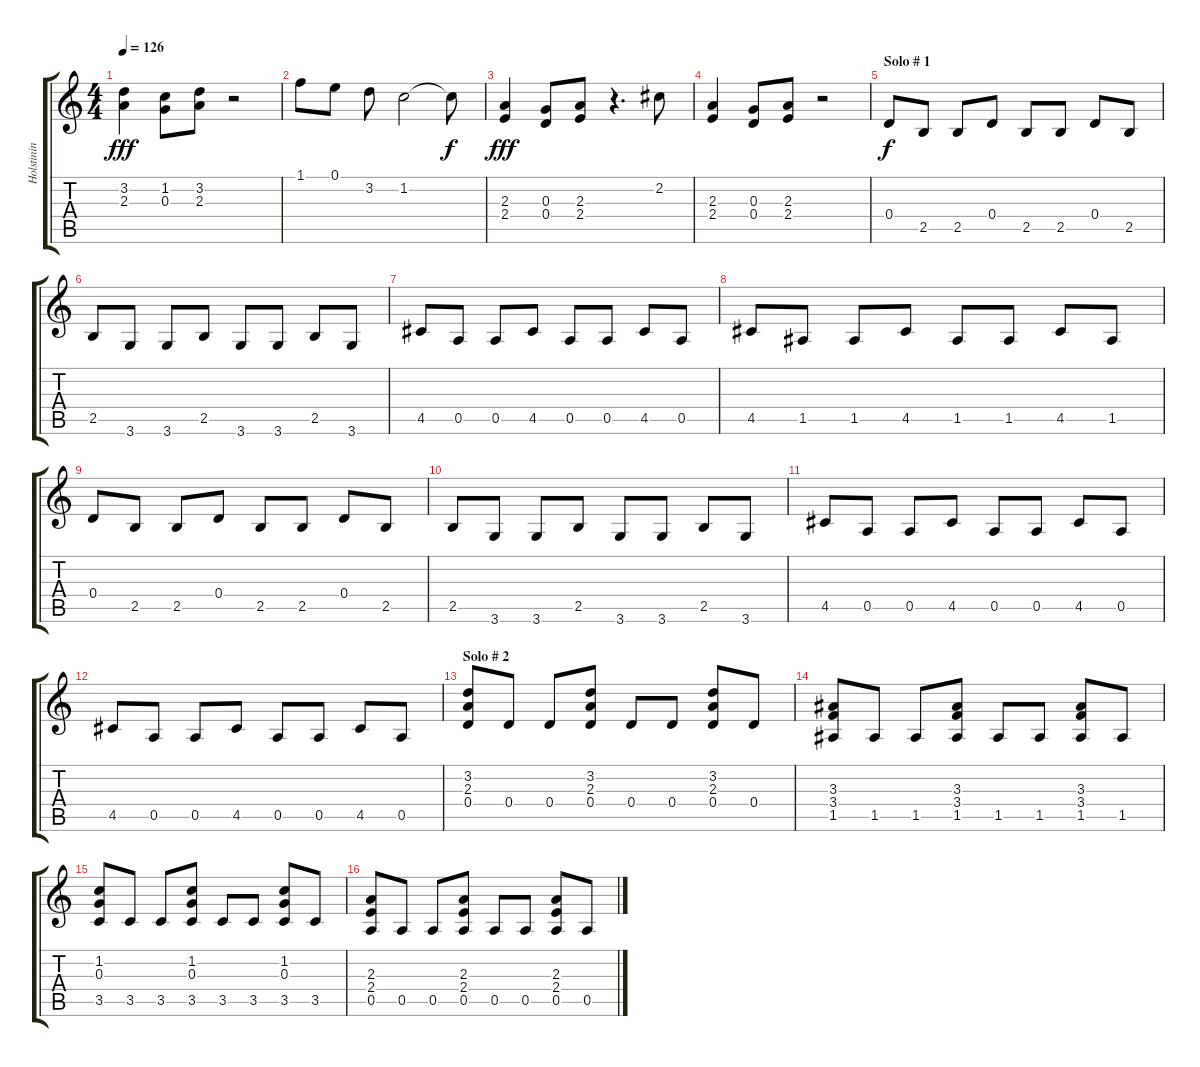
\track ("Holstinin" "Holstinin") {instrument distortionguitar}
\staff {score tabs}
\tuning (E4 B3 G3 D3 A2 E2) {hide}
\ts (4 4)
\tempo 126
\clef g2
\ks c
(3.2 2.3).4{dy fff} (1.2 0.3).8 (3.2 2.3).8 r.2 |
1.1.8 0.1.8 3.2.8 1.2.2 1.2{t}.8{dy f} |
(2.3 2.4).4{dy fff} (0.3 0.4).8 (2.3 2.4).8 r.4{d} 2.2.8 |
(2.3 2.4).4 (0.3 0.4).8 (2.3 2.4).8 r.2 |
\section ("" "Solo # 1")
0.4.8{dy f volume 14 balance 8} 2.5.8 2.5.8 0.4.8 2.5.8 2.5.8 0.4.8 2.5.8 |
2.5.8 3.6.8 3.6.8 2.5.8 3.6.8 3.6.8 2.5.8 3.6.8 |
4.5.8 0.5.8 0.5.8 4.5.8 0.5.8 0.5.8 4.5.8 0.5.8 |
4.5.8 1.5.8 1.5.8 4.5.8 1.5.8 1.5.8 4.5.8 1.5.8 |
0.4.8 2.5.8 2.5.8 0.4.8 2.5.8 2.5.8 0.4.8 2.5.8 |
2.5.8 3.6.8 3.6.8 2.5.8 3.6.8 3.6.8 2.5.8 3.6.8 |
4.5.8 0.5.8 0.5.8 4.5.8 0.5.8 0.5.8 4.5.8 0.5.8 |
4.5.8 0.5.8 0.5.8 4.5.8 0.5.8 0.5.8 4.5.8 0.5.8 |
\section ("" "Solo # 2")
(3.2 2.3 0.4).8 0.4.8 0.4.8 (3.2 2.3 0.4).8 0.4.8 0.4.8 (3.2 2.3 0.4).8 0.4.8 |
(3.3 3.4 1.5).8 1.5.8 1.5.8 (3.3 3.4 1.5).8 1.5.8 1.5.8 (3.3 3.4 1.5).8 1.5.8 |
(1.2 0.3 3.5).8 3.5.8 3.5.8 (1.2 0.3 3.5).8 3.5.8 3.5.8 (1.2 0.3 3.5).8 3.5.8 |
(2.3 2.4 0.5).8 0.5.8 0.5.8 (2.3 2.4 0.5).8 0.5.8 0.5.8 (2.3 2.4 0.5).8 0.5.8
